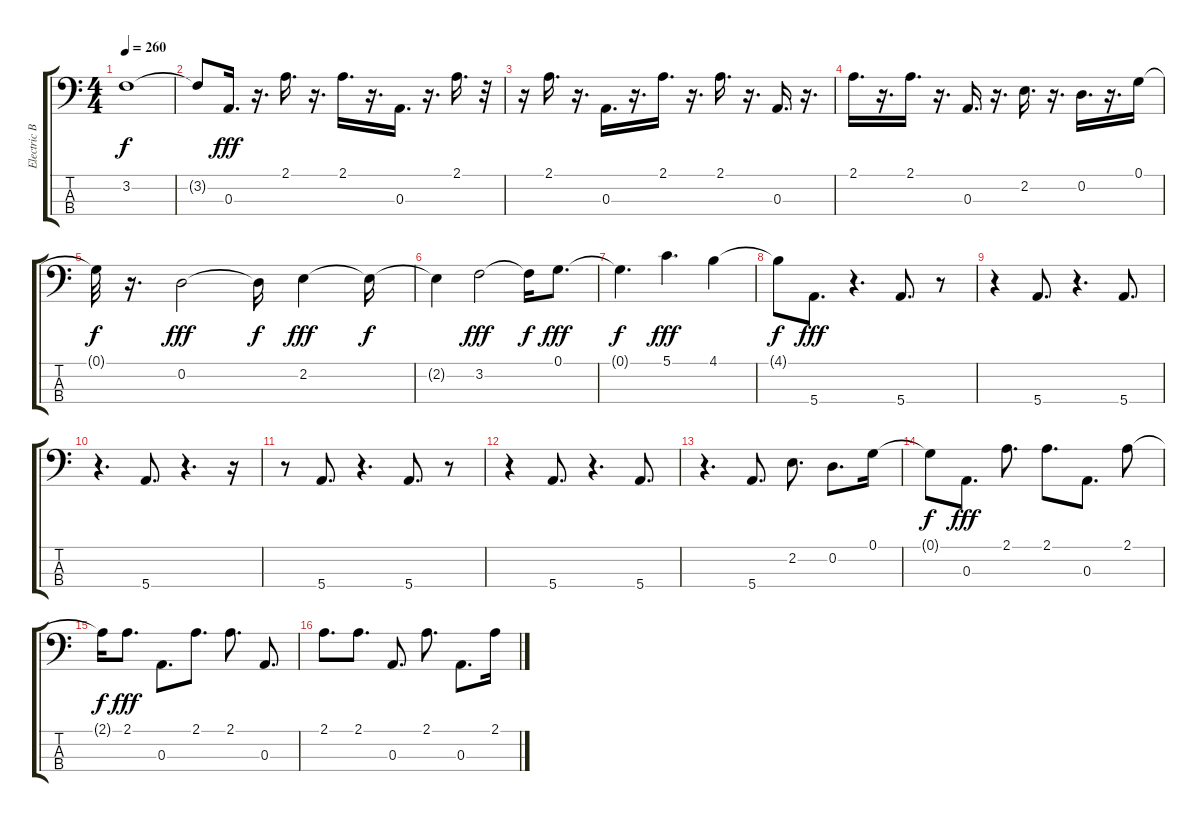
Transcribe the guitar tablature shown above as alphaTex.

\track ("Electric Bass" "Electric B") {instrument electricbassfinger}
\staff {score tabs}
\tuning (G2 D2 A1 E1) {hide}
\ts (4 4)
\tempo 260
\clef f4
\ks c
3.2{t}.1{dy f} |
3.2{t}.8 0.3.16{d dy fff} r.16{d} 2.1.16{d} r.16{d} 2.1.16{d} r.16{d} 0.3.16{d} r.16{d} 2.1.16{d} r.32 |
r.16 2.1.16{d} r.16{d} 0.3.16{d} r.16{d} 2.1.16{d} r.16{d} 2.1.16{d} r.16{d} 0.3.16{d} r.16{d} |
2.1.16{d} r.16{d} 2.1.16{d} r.16{d} 0.3.16{d} r.16{d} 2.2.16{d} r.16{d} 0.2.16{d} r.16{d} 0.1.16 |
0.1{t}.32{dy f} r.16{d} 0.2.2{dy fff} 0.2{t}.16{dy f} 2.2.4{dy fff} 2.2{t}.16{dy f} |
2.2{t}.4 3.2.2{dy fff} 3.2{t}.16{dy f} 0.1.8{d dy fff} |
0.1{t}.4{d dy f} 5.1.4{d dy fff} 4.1.4 |
4.1{t}.8{dy f} 5.4.8{d dy fff} r.4{d} 5.4.8{d} r.8 |
r.4 5.4.8{d} r.4{d} 5.4.8{d} |
r.4{d} 5.4.8{d} r.4{d} r.16 |
r.8 5.4.8{d} r.4{d} 5.4.8{d} r.8 |
r.4 5.4.8{d} r.4{d} 5.4.8{d} |
r.4{d} 5.4.8{d} 2.2.8{d} 0.2.8{d} 0.1.16 |
0.1{t}.8{dy f} 0.3.8{d dy fff} 2.1.8{d} 2.1.8{d} 0.3.8{d} 2.1.8 |
2.1{t}.16{dy f} 2.1.8{d dy fff} 0.3.8{d} 2.1.8{d} 2.1.8{d} 0.3.8{d} |
2.1.8{d} 2.1.8{d} 0.3.8{d} 2.1.8{d} 0.3.8{d} 2.1.16
